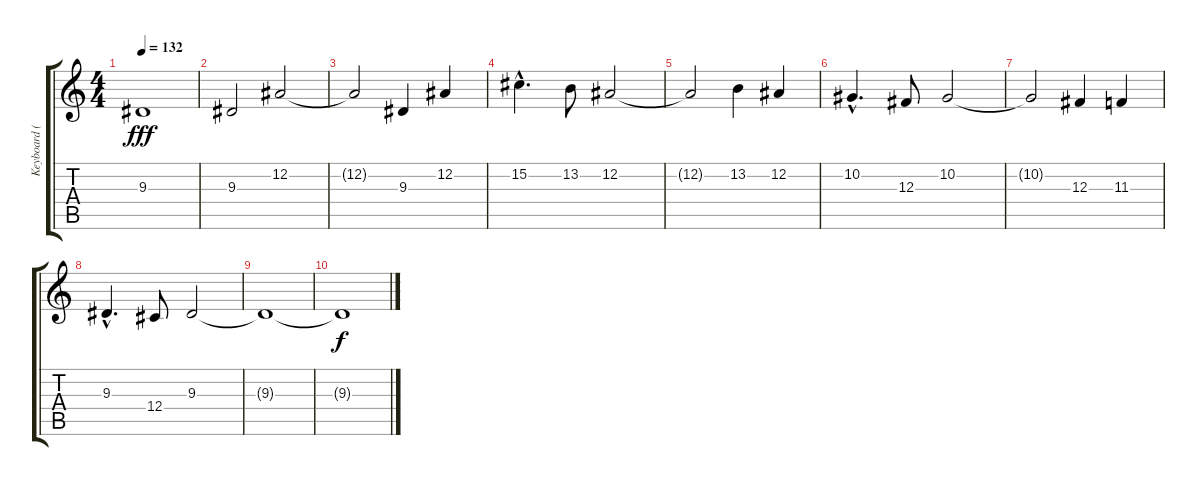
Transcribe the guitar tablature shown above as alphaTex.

\track ("Keyboard (Doubled)" "Keyboard (") {instrument choiraahs}
\staff {score tabs}
\tuning (Eb4 Bb3 Gb3 Db3 Ab2 Eb2) {hide}
\ts (4 4)
\tempo 132
\clef g2
\ks c
9.3{t}.1{dy fff} |
9.3.2 12.2.2 |
12.2{t}.2 9.3.4 12.2.4 |
15.2{hac}.4{d} 13.2.8 12.2.2 |
12.2{t}.2 13.2.4 12.2.4 |
10.2{hac}.4{d} 12.3.8 10.2.2 |
10.2{t}.2 12.3.4 11.3.4 |
9.3{hac}.4{d} 12.4.8 9.3.2 |
9.3{t}.1 |
9.3{t}.1{dy f}
